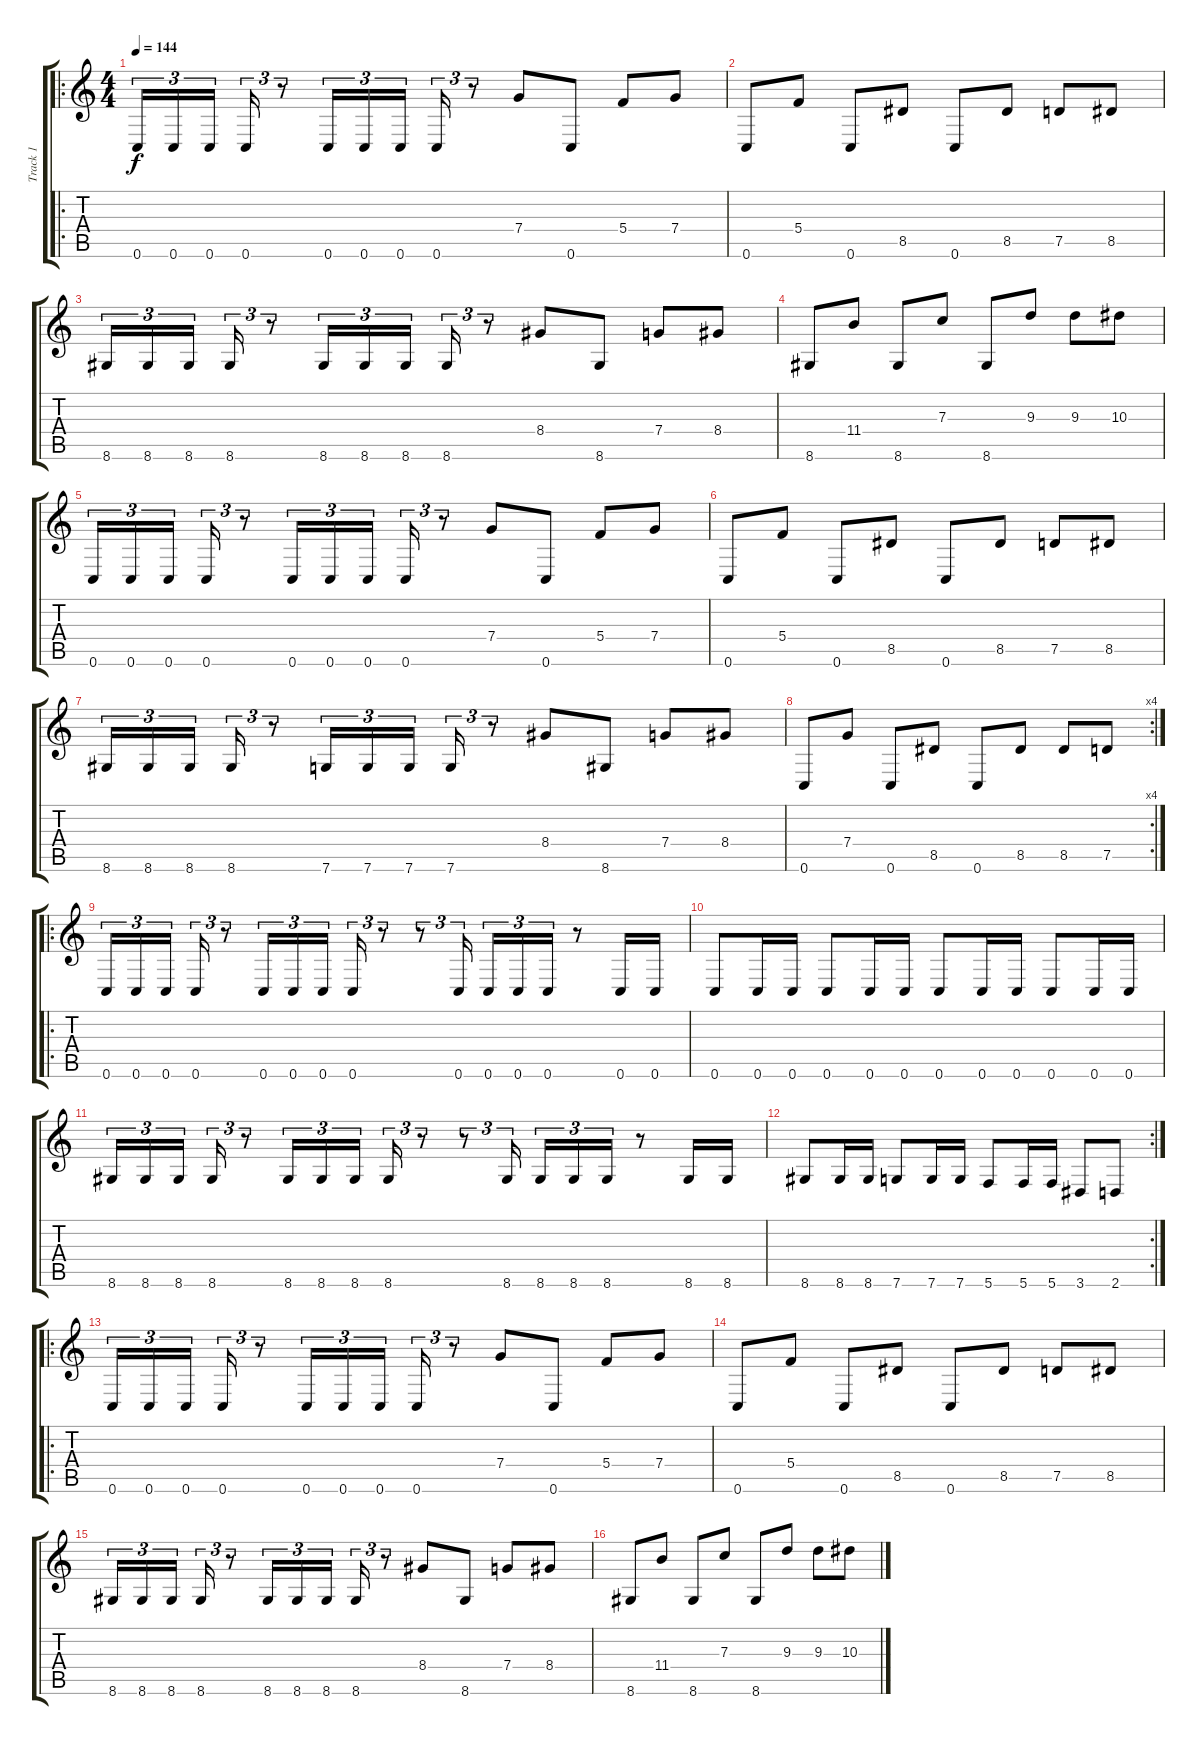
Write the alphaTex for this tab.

\track ("Track 1" "Track 1") {instrument distortionguitar}
\staff {score tabs}
\tuning (D4 A3 F3 C3 G2 C2) {hide}
\ro
\ts (4 4)
\tempo 144
\clef g2
\ks c
0.6.16{tu (3 2) dy f} 0.6.16{tu (3 2)} 0.6.16{tu (3 2) beam splitsecondary} 0.6.16{tu (3 2)} r.8{tu (3 2)} 0.6.16{tu (3 2)} 0.6.16{tu (3 2)} 0.6.16{tu (3 2) beam splitsecondary} 0.6.16{tu (3 2)} r.8{tu (3 2)} 7.4.8 0.6.8 5.4.8 7.4.8 |
0.6.8 5.4.8 0.6.8 8.5.8 0.6.8 8.5.8 7.5.8 8.5.8 |
8.6.16{tu (3 2)} 8.6.16{tu (3 2)} 8.6.16{tu (3 2) beam splitsecondary} 8.6.16{tu (3 2)} r.8{tu (3 2)} 8.6.16{tu (3 2)} 8.6.16{tu (3 2)} 8.6.16{tu (3 2) beam splitsecondary} 8.6.16{tu (3 2)} r.8{tu (3 2)} 8.4.8 8.6.8 7.4.8 8.4.8 |
8.6.8 11.4.8 8.6.8 7.3.8 8.6.8 9.3.8 9.3.8 10.3.8 |
0.6.16{tu (3 2)} 0.6.16{tu (3 2)} 0.6.16{tu (3 2) beam splitsecondary} 0.6.16{tu (3 2)} r.8{tu (3 2)} 0.6.16{tu (3 2)} 0.6.16{tu (3 2)} 0.6.16{tu (3 2) beam splitsecondary} 0.6.16{tu (3 2)} r.8{tu (3 2)} 7.4.8 0.6.8 5.4.8 7.4.8 |
0.6.8 5.4.8 0.6.8 8.5.8 0.6.8 8.5.8 7.5.8 8.5.8 |
8.6.16{tu (3 2)} 8.6.16{tu (3 2)} 8.6.16{tu (3 2) beam splitsecondary} 8.6.16{tu (3 2)} r.8{tu (3 2)} 7.6.16{tu (3 2)} 7.6.16{tu (3 2)} 7.6.16{tu (3 2) beam splitsecondary} 7.6.16{tu (3 2)} r.8{tu (3 2)} 8.4.8 8.6.8 7.4.8 8.4.8 |
\rc 4
0.6.8 7.4.8 0.6.8 8.5.8 0.6.8 8.5.8 8.5.8 7.5.8 |
\ro
0.6.16{tu (3 2)} 0.6.16{tu (3 2)} 0.6.16{tu (3 2) beam splitsecondary} 0.6.16{tu (3 2)} r.8{tu (3 2)} 0.6.16{tu (3 2)} 0.6.16{tu (3 2)} 0.6.16{tu (3 2) beam splitsecondary} 0.6.16{tu (3 2)} r.8{tu (3 2)} r.8{tu (3 2)} 0.6.16{tu (3 2) beam splitsecondary} 0.6.16{tu (3 2)} 0.6.16{tu (3 2)} 0.6.16{tu (3 2)} r.8 0.6.16 0.6.16 |
0.6.8 0.6.16 0.6.16 0.6.8 0.6.16 0.6.16 0.6.8 0.6.16 0.6.16 0.6.8 0.6.16 0.6.16 |
8.6.16{tu (3 2)} 8.6.16{tu (3 2)} 8.6.16{tu (3 2) beam splitsecondary} 8.6.16{tu (3 2)} r.8{tu (3 2)} 8.6.16{tu (3 2)} 8.6.16{tu (3 2)} 8.6.16{tu (3 2) beam splitsecondary} 8.6.16{tu (3 2)} r.8{tu (3 2)} r.8{tu (3 2)} 8.6.16{tu (3 2) beam splitsecondary} 8.6.16{tu (3 2)} 8.6.16{tu (3 2)} 8.6.16{tu (3 2)} r.8 8.6.16 8.6.16 |
\rc 2
8.6.8 8.6.16 8.6.16 7.6.8 7.6.16 7.6.16 5.6.8 5.6.16 5.6.16 3.6.8 2.6.8 |
\ro
0.6.16{tu (3 2)} 0.6.16{tu (3 2)} 0.6.16{tu (3 2) beam splitsecondary} 0.6.16{tu (3 2)} r.8{tu (3 2)} 0.6.16{tu (3 2)} 0.6.16{tu (3 2)} 0.6.16{tu (3 2) beam splitsecondary} 0.6.16{tu (3 2)} r.8{tu (3 2)} 7.4.8 0.6.8 5.4.8 7.4.8 |
0.6.8 5.4.8 0.6.8 8.5.8 0.6.8 8.5.8 7.5.8 8.5.8 |
8.6.16{tu (3 2)} 8.6.16{tu (3 2)} 8.6.16{tu (3 2) beam splitsecondary} 8.6.16{tu (3 2)} r.8{tu (3 2)} 8.6.16{tu (3 2)} 8.6.16{tu (3 2)} 8.6.16{tu (3 2) beam splitsecondary} 8.6.16{tu (3 2)} r.8{tu (3 2)} 8.4.8 8.6.8 7.4.8 8.4.8 |
8.6.8 11.4.8 8.6.8 7.3.8 8.6.8 9.3.8 9.3.8 10.3.8
